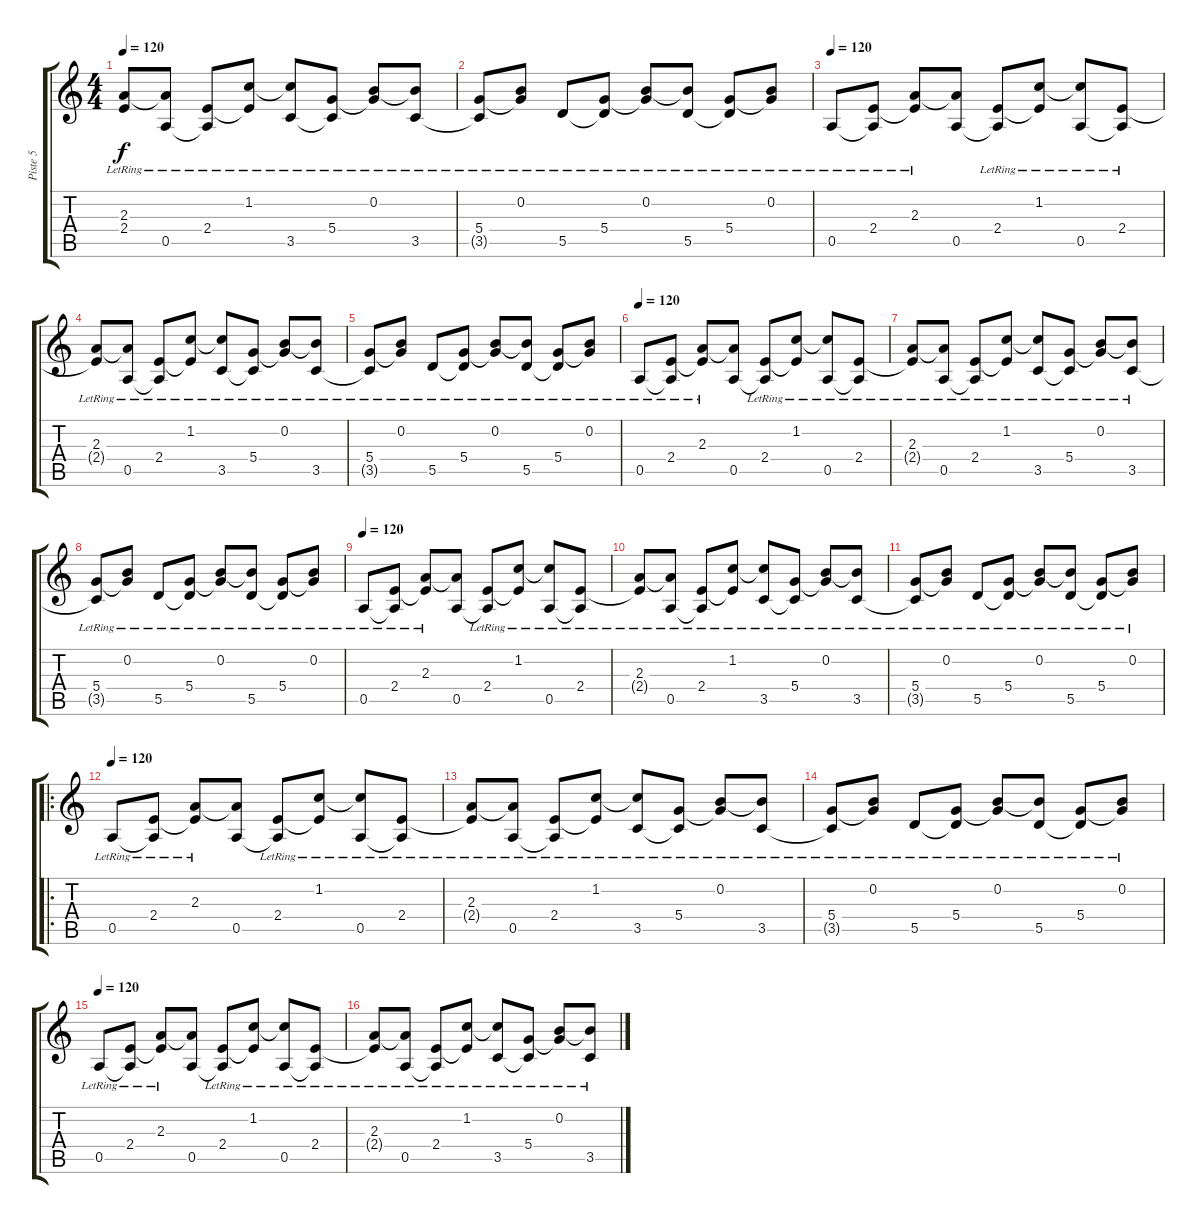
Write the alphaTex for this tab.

\track ("Piste 5" "Piste 5") {instrument electricguitarjazz}
\staff {score tabs}
\tuning (E4 B3 G3 D3 A2 E2) {hide}
\ts (4 4)
\tempo 120
\clef g2
\ks c
(2.3{lr} 2.4{t}).8{dy f} (2.3{t} 0.5{lr}).8 (2.4{lr} 0.5{t}).8 (1.2{lr} 2.4{t}).8 (1.2{t} 3.5{lr}).8 (5.4{lr} 3.5{t}).8 (0.2{lr} 5.4{t}).8 (0.2{t} 3.5{lr}).8 |
(5.4{lr} 3.5{t}).8 (0.2{lr} 5.4{t}).8 5.5{lr}.8 (5.4{lr} 5.5{t}).8 (0.2{lr} 5.4{t}).8 (0.2{t} 5.5{lr}).8 (5.4{lr} 5.5{t}).8 (0.2{lr} 5.4{t}).8 |
\tempo 120
0.5{lr}.8 (2.4{lr} 0.5{t}).8 (2.3{lr} 2.4{t}).8 (2.3{t} 0.5).8 (2.4{lr} 0.5{t}).8 (1.2{lr} 2.4{t}).8 (1.2{t} 0.5{lr}).8 (2.4{lr} 0.5{t}).8 |
(2.3{lr} 2.4{t}).8 (2.3{t} 0.5{lr}).8 (2.4{lr} 0.5{t}).8 (1.2{lr} 2.4{t}).8 (1.2{t} 3.5{lr}).8 (5.4{lr} 3.5{t}).8 (0.2{lr} 5.4{t}).8 (0.2{t} 3.5{lr}).8 |
(5.4{lr} 3.5{t}).8 (0.2{lr} 5.4{t}).8 5.5{lr}.8 (5.4{lr} 5.5{t}).8 (0.2{lr} 5.4{t}).8 (0.2{t} 5.5{lr}).8 (5.4{lr} 5.5{t}).8 (0.2{lr} 5.4{t}).8 |
\tempo 120
0.5{lr}.8 (2.4{lr} 0.5{t}).8 (2.3{lr} 2.4{t}).8 (2.3{t} 0.5).8 (2.4{lr} 0.5{t}).8 (1.2{lr} 2.4{t}).8 (1.2{t} 0.5{lr}).8 (2.4{lr} 0.5{t}).8 |
(2.3{lr} 2.4{t}).8 (2.3{t} 0.5{lr}).8 (2.4{lr} 0.5{t}).8 (1.2{lr} 2.4{t}).8 (1.2{t} 3.5{lr}).8 (5.4{lr} 3.5{t}).8 (0.2{lr} 5.4{t}).8 (0.2{t} 3.5{lr}).8 |
(5.4{lr} 3.5{t}).8 (0.2{lr} 5.4{t}).8 5.5{lr}.8 (5.4{lr} 5.5{t}).8 (0.2{lr} 5.4{t}).8 (0.2{t} 5.5{lr}).8 (5.4{lr} 5.5{t}).8 (0.2{lr} 5.4{t}).8 |
\tempo 120
0.5{lr}.8 (2.4{lr} 0.5{t}).8 (2.3{lr} 2.4{t}).8 (2.3{t} 0.5).8 (2.4{lr} 0.5{t}).8 (1.2{lr} 2.4{t}).8 (1.2{t} 0.5{lr}).8 (2.4{lr} 0.5{t}).8 |
(2.3{lr} 2.4{t}).8 (2.3{t} 0.5{lr}).8 (2.4{lr} 0.5{t}).8 (1.2{lr} 2.4{t}).8 (1.2{t} 3.5{lr}).8 (5.4{lr} 3.5{t}).8 (0.2{lr} 5.4{t}).8 (0.2{t} 3.5{lr}).8 |
(5.4{lr} 3.5{t}).8 (0.2{lr} 5.4{t}).8 5.5{lr}.8 (5.4{lr} 5.5{t}).8 (0.2{lr} 5.4{t}).8 (0.2{t} 5.5{lr}).8 (5.4{lr} 5.5{t}).8 (0.2{lr} 5.4{t}).8 |
\ro
\tempo 120
0.5{lr}.8 (2.4{lr} 0.5{t}).8 (2.3{lr} 2.4{t}).8 (2.3{t} 0.5).8 (2.4{lr} 0.5{t}).8 (1.2{lr} 2.4{t}).8 (1.2{t} 0.5{lr}).8 (2.4{lr} 0.5{t}).8 |
(2.3{lr} 2.4{t}).8 (2.3{t} 0.5{lr}).8 (2.4{lr} 0.5{t}).8 (1.2{lr} 2.4{t}).8 (1.2{t} 3.5{lr}).8 (5.4{lr} 3.5{t}).8 (0.2{lr} 5.4{t}).8 (0.2{t} 3.5{lr}).8 |
(5.4{lr} 3.5{t}).8 (0.2{lr} 5.4{t}).8 5.5{lr}.8 (5.4{lr} 5.5{t}).8 (0.2{lr} 5.4{t}).8 (0.2{t} 5.5{lr}).8 (5.4{lr} 5.5{t}).8 (0.2{lr} 5.4{t}).8 |
\tempo 120
0.5{lr}.8 (2.4{lr} 0.5{t}).8 (2.3{lr} 2.4{t}).8 (2.3{t} 0.5).8 (2.4{lr} 0.5{t}).8 (1.2{lr} 2.4{t}).8 (1.2{t} 0.5{lr}).8 (2.4{lr} 0.5{t}).8 |
(2.3{lr} 2.4{t}).8 (2.3{t} 0.5{lr}).8 (2.4{lr} 0.5{t}).8 (1.2{lr} 2.4{t}).8 (1.2{t} 3.5{lr}).8 (5.4{lr} 3.5{t}).8 (0.2{lr} 5.4{t}).8 (0.2{t} 3.5{lr}).8
